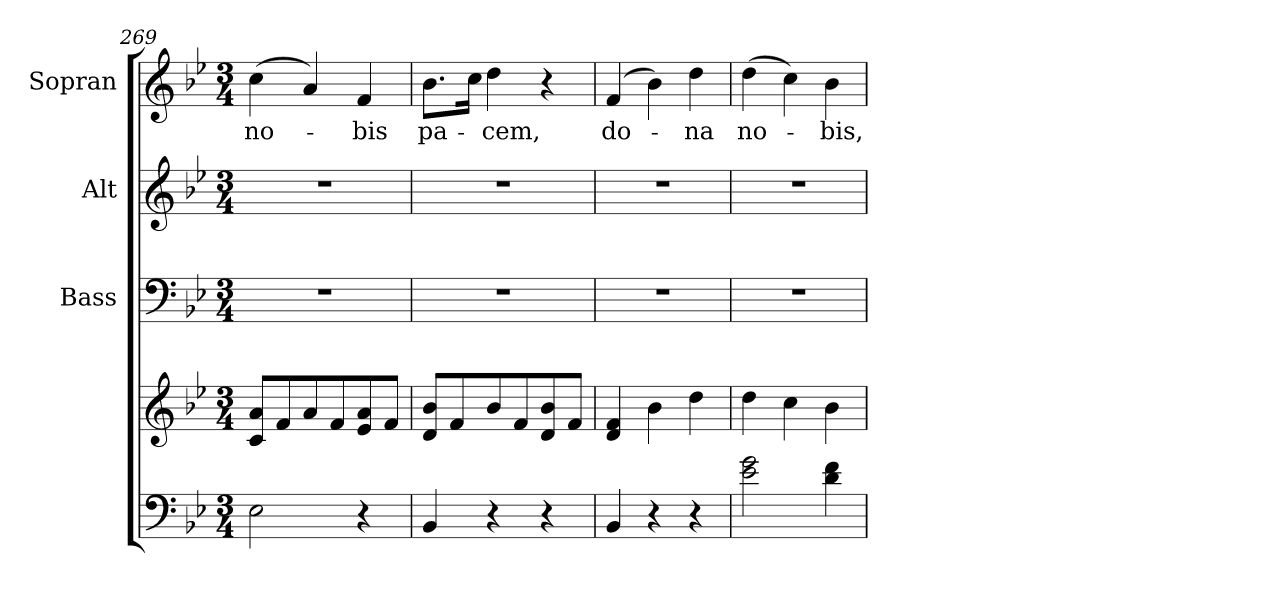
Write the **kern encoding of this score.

**kern	**kern	**kern	**kern	**kern	**text
*part4	*part4	*part3	*part2	*part1	*part1
*staff5	*staff4	*staff3	*staff2	*staff1	*staff1
*	*	*I"Bass	*I"Alt	*I"Sopran	*
*	*	*I'B.	*I'A.	*I'S.	*
*clefF4	*clefG2	*clefF4	*clefG2	*clefG2	*
*k[b-e-]	*k[b-e-]	*k[b-e-]	*k[b-e-]	*k[b-e-]	*
*B-:	*B-:	*B-:	*B-:	*B-:	*
*M3/4	*M3/4	*M3/4	*M3/4	*M3/4	*
=269	=269	=269	=269	=269	=269
!	!	!	!	!	!LO:LY:b
2E-\	8c/ 8a/L	2.r	2.r	(>4cc\	no-
.	8f/	.	.	.	.
.	8a/	.	.	4a/)	.
.	8f/	.	.	.	.
!	!	!	!	!	!LO:LY:b
4r	8e-/ 8a/	.	.	4f/	-bis
.	8f/J	.	.	.	.
=270	=270	=270	=270	=270	=270
!	!	!	!	!	!LO:LY:b
4BB-/	8d/ 8b-/L	2.r	2.r	8.b-\L	pa-
.	8f/	.	.	.	.
.	.	.	.	16cc\Jk	.
!	!	!	!	!	!LO:LY:b
4r	8b-/	.	.	4dd\	-cem,
.	8f/	.	.	.	.
4r	8d/ 8b-/	.	.	4r	.
.	8f/J	.	.	.	.
=271	=271	=271	=271	=271	=271
!	!	!	!	!	!LO:LY:b
4BB-/	4d/ 4f/	2.r	2.r	(4f/	do-
4r	4b-\	.	.	4b-\)	.
!	!	!	!	!	!LO:LY:b
4r	4dd\	.	.	4dd\	-na
=272	=272	=272	=272	=272	=272
!	!	!	!	!	!LO:LY:b
2e-\ 2g\	4dd\	2.r	2.r	(>4dd\	no-
.	4cc\	.	.	4cc\)	.
!	!	!	!	!	!LO:LY:b
4d\ 4f\	4b-\	.	.	4b-\	-bis,
=	=	=	=	=	=
*-	*-	*-	*-	*-	*-
